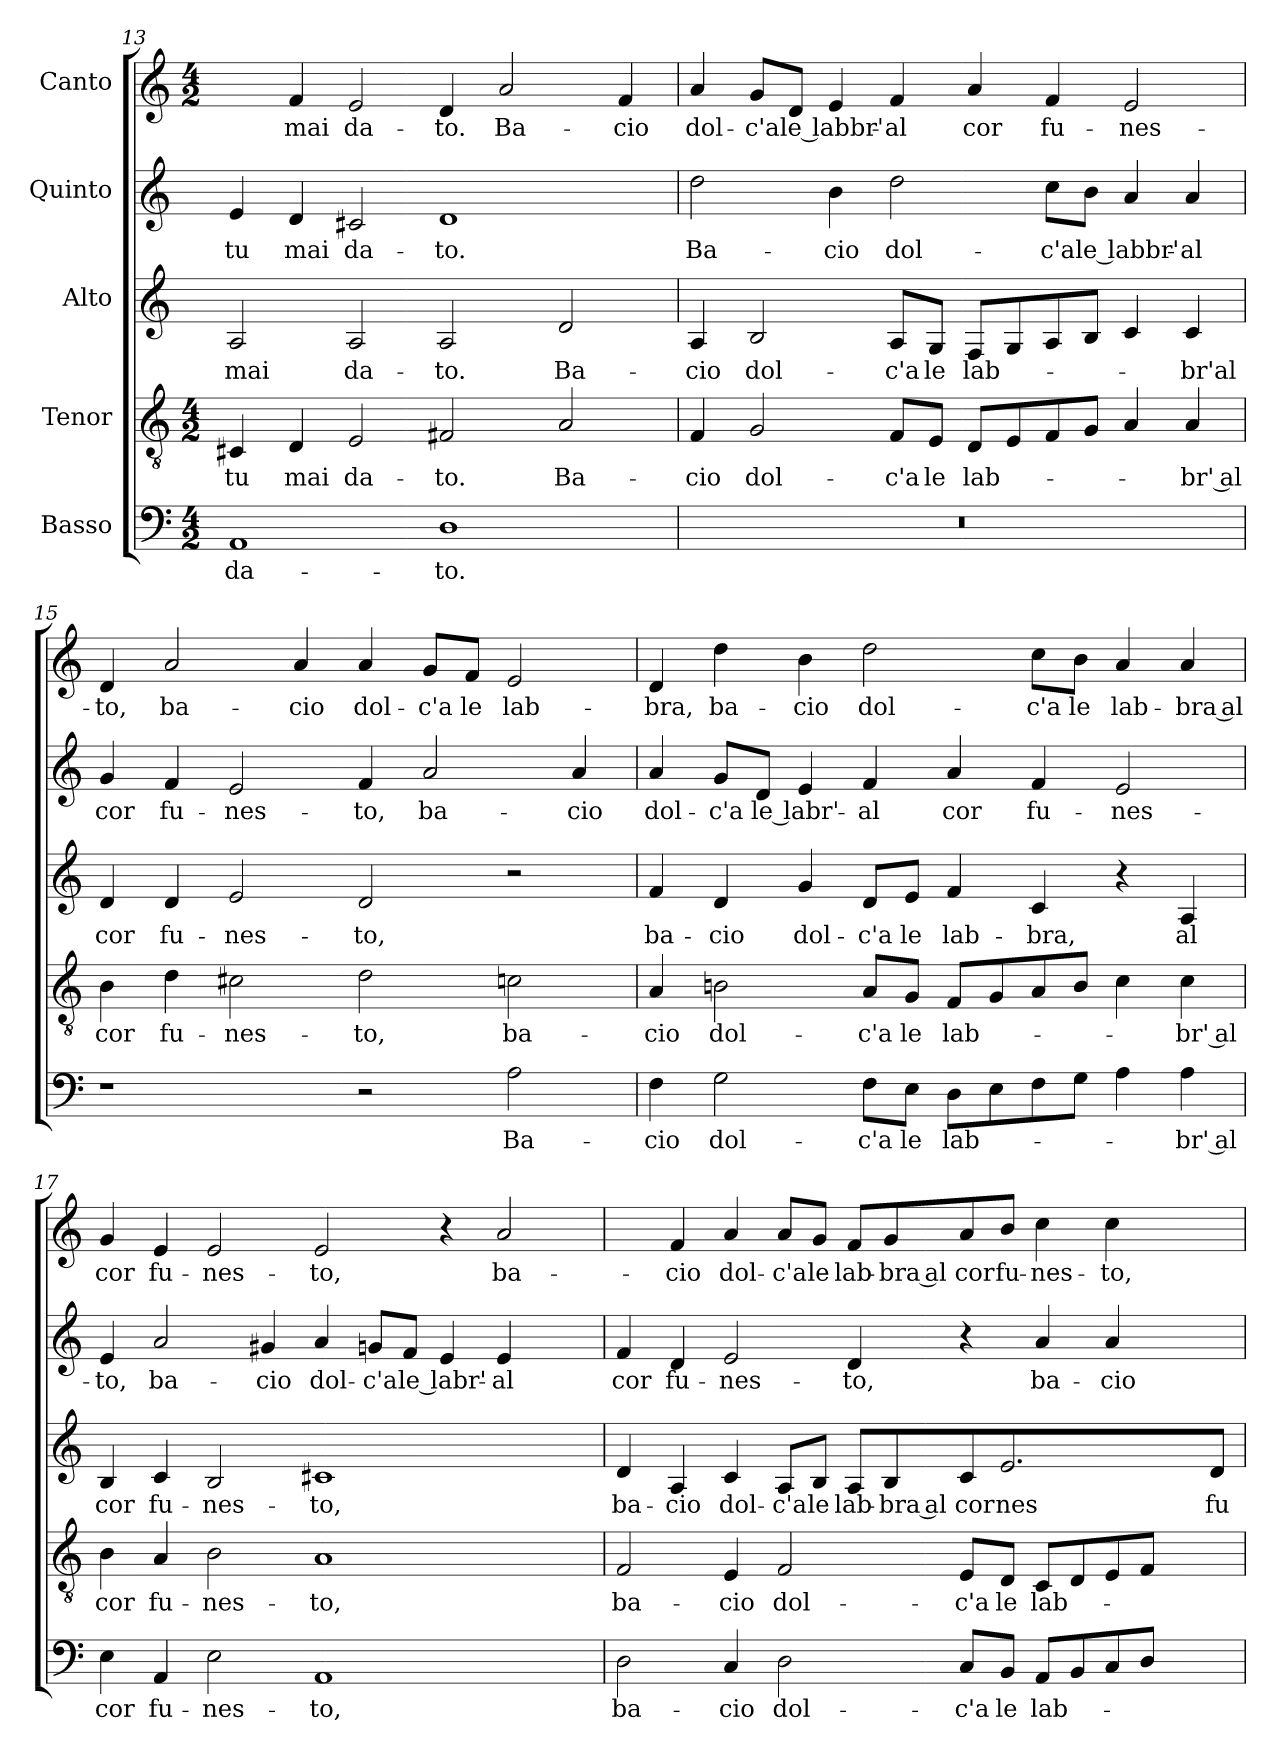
**kern	**text	**kern	**text	**kern	**text	**kern	**text	**kern	**text
*part5	*part5	*part4	*part4	*part3	*part3	*part2	*part2	*part1	*part1
*staff5	*staff5	*staff4	*staff4	*staff3	*staff3	*staff2	*staff2	*staff1	*staff1
*I"Basso	*	*I"Tenor	*	*I"Alto	*	*I"Quinto	*	*I"Canto	*
!!LO:LB:g=z
*clefF4	*	*clefGv2	*	*clefG2	*	*clefG2	*	*clefG2	*
*M4/2	*	*M4/2	*	*	*	*	*	*M4/2	*
=13	=13	=13	=13	=13	=13	=13	=13	=13	=13
!	!LO:LY:b:cj	!	!LO:LY:b:cj	!	!LO:LY:b:cj	!	!LO:LY:b:cj	!	!
1AA	da-	4C#X/	-tu	2A/	mai	4e/	-tu	4ryy	.
!	!	!	!LO:LY:b:cj	!	!	!	!LO:LY:b:cj	!	!LO:LY:b:cj
.	.	4D/	mai	.	.	4d/	mai	4f/	mai
!	!	!	!LO:LY:b:cj	!	!LO:LY:b:cj	!	!LO:LY:b:cj	!	!LO:LY:b:cj
.	.	2E/	da-	2A/	da-	2c#X/	da-	2e/	da-
!	!LO:LY:b:cj	!	!LO:LY:b:cj	!	!LO:LY:b:cj	!	!LO:LY:b:cj	!	!LO:LY:b:cj
1D	-to.	2F#X/	-to.	2A/	-to.	1d	-to.	4d/	-to.
!	!	!	!	!	!	!	!	!	!LO:LY:b:cj
.	.	.	.	.	.	.	.	2a/	Ba-
!	!	!	!LO:LY:b:cj	!	!LO:LY:b:cj	!	!	!	!
.	.	2A/	Ba-	2d/	Ba-	.	.	.	.
!	!	!	!	!	!	!	!	!	!LO:LY:b:cj
.	.	.	.	.	.	.	.	4f/	-cio
=14	=14	=14	=14	=14	=14	=14	=14	=14	=14
!	!	!	!LO:LY:b:cj	!	!LO:LY:b:cj	!	!LO:LY:b:cj	!	!LO:LY:b:cj
0r	.	4F/	-cio	4A/	-cio	2dd\	Ba-	4a/	dol-
!	!	!	!LO:LY:b:cj	!	!LO:LY:b:cj	!	!	!	!LO:LY:b:cj
.	.	2G/	dol-	2B/	dol-	.	.	8g/L	-c'a
!	!	!	!	!	!	!	!	!	!LO:LY:b:cj
.	.	.	.	.	.	.	.	8d/J	le labbr'-
!	!	!	!	!	!	!	!LO:LY:b:cj	!	!
.	.	.	.	.	.	4b\	-cio	4e/	.
!	!	!	!LO:LY:b:cj	!	!LO:LY:b:cj	!	!LO:LY:b:cj	!	!LO:LY:b:cj
.	.	8F/L	-c'a	8A/L	-c'a	2dd\	dol-	4f/	-al
!	!	!	!LO:LY:b:cj	!	!LO:LY:b:cj	!	!	!	!
.	.	8E/J	le	8G/J	le	.	.	.	.
!	!	!	!LO:LY:b:cj	!	!LO:LY:b:cj	!	!	!	!LO:LY:b:cj
.	.	8D/L	lab-	8F/L	lab-	.	.	4a/	cor
.	.	8E/	.	8G/	.	.	.	.	.
!	!	!	!	!	!	!	!LO:LY:b:cj	!	!LO:LY:b:cj
.	.	8F/	.	8A/	.	8cc\L	-c'a	4f/	fu-
!	!	!	!	!	!	!	!LO:LY:b:cj	!	!
.	.	8G/J	.	8B/J	.	8b\J	le labbr'-	.	.
!	!	!	!	!	!	!	!	!	!LO:LY:b:cj
.	.	4A/	.	4c/	.	4a/	.	2e/	-nes-
!	!	!	!LO:LY:b:rj	!	!LO:LY:b:cj	!	!LO:LY:b:cj	!	!
.	.	4A/	-br' al	4c/	-br'al	4a/	-al	.	.
!!LO:PB:g=z
=15	=15	=15	=15	=15	=15	=15	=15	=15	=15
!	!	!	!LO:LY:b:cj	!	!LO:LY:b:cj	!	!LO:LY:b:cj	!	!LO:LY:b:cj
1r	.	4B\	cor	4d/	cor	4g/	cor	4d/	-to,
!	!	!	!LO:LY:b:cj	!	!LO:LY:b:cj	!	!LO:LY:b:cj	!	!LO:LY:b:cj
.	.	4d\	fu-	4d/	fu-	4f/	fu-	2a/	ba-
!	!	!	!LO:LY:b:cj	!	!LO:LY:b:cj	!	!LO:LY:b:cj	!	!
.	.	2c#X\	-nes-	2e/	-nes-	2e/	-nes-	.	.
!	!	!	!	!	!	!	!	!	!LO:LY:b:cj
.	.	.	.	.	.	.	.	4a/	-cio
!	!	!	!LO:LY:b:cj	!	!LO:LY:b:cj	!	!LO:LY:b:cj	!	!LO:LY:b:cj
2r	.	2d\	-to,	2d/	-to,	4f/	-to,	4a/	dol-
!	!	!	!	!	!	!	!LO:LY:b:cj	!	!LO:LY:b:cj
.	.	.	.	.	.	2a/	ba-	8g/L	-c'a
!	!	!	!	!	!	!	!	!	!LO:LY:b:cj
.	.	.	.	.	.	.	.	8f/J	le
!	!LO:LY:b:cj	!	!LO:LY:b:cj	!	!	!	!	!	!LO:LY:b:cj
2A\	Ba-	2cn\	ba-	2r	.	.	.	2e/	lab-
!	!	!	!	!	!	!	!LO:LY:b:cj	!	!
.	.	.	.	.	.	4a/	-cio	.	.
=16	=16	=16	=16	=16	=16	=16	=16	=16	=16
!	!LO:LY:b:cj	!	!LO:LY:b:cj	!	!LO:LY:b:cj	!	!LO:LY:b:cj	!	!LO:LY:b:cj
4F\	-cio	4A/	-cio	4f/	ba-	4a/	dol-	4d/	-bra,
!	!LO:LY:b:cj	!	!LO:LY:b:cj	!	!LO:LY:b:cj	!	!LO:LY:b:cj	!	!LO:LY:b:cj
2G\	dol-	2Bn\	dol-	4d/	-cio	8g/L	-c'a	4dd\	ba-
!	!	!	!	!	!	!	!LO:LY:b:cj	!	!
.	.	.	.	.	.	8d/J	le labr'-	.	.
!	!	!	!	!	!LO:LY:b:cj	!	!	!	!LO:LY:b:cj
.	.	.	.	4g/	dol-	4e/	.	4b\	-cio
!	!LO:LY:b:cj	!	!LO:LY:b:cj	!	!LO:LY:b:cj	!	!LO:LY:b:cj	!	!LO:LY:b:cj
8F\L	-c'a	8A/L	-c'a	8d/L	-c'a	4f/	-al	2dd\	dol-
!	!LO:LY:b:cj	!	!LO:LY:b:cj	!	!LO:LY:b:cj	!	!	!	!
8E\J	le	8G/J	le	8e/J	le	.	.	.	.
!	!LO:LY:b:cj	!	!LO:LY:b:cj	!	!LO:LY:b:cj	!	!LO:LY:b:cj	!	!
8D\L	lab-	8F/L	lab-	4f/	lab-	4a/	cor	.	.
8E\	.	8G/	.	.	.	.	.	.	.
!	!	!	!	!	!LO:LY:b:cj	!	!LO:LY:b:cj	!	!LO:LY:b:cj
8F\	.	8A/	.	4c/	-bra,	4f/	fu-	8cc\L	-c'a
!	!	!	!	!	!	!	!	!	!LO:LY:b:cj
8G\J	.	8B/J	.	.	.	.	.	8b\J	le
!	!	!	!	!	!	!	!LO:LY:b:cj	!	!LO:LY:b:cj
4A\	.	4c\	.	4r	.	2e/	-nes-	4a/	lab-
!	!LO:LY:b:rj	!	!LO:LY:b:rj	!	!LO:LY:b:cj	!	!	!	!LO:LY:b:rj
4A\	-br' al	4c\	-br' al	4A/	al	.	.	4a/	-bra al
!!LO:LB:g=z
=17	=17	=17	=17	=17	=17	=17	=17	=17	=17
!	!LO:LY:b:cj	!	!LO:LY:b:cj	!	!LO:LY:b:cj	!	!LO:LY:b:cj	!	!LO:LY:b:cj
4E\	cor	4B\	cor	4B/	cor	4e/	-to,	4g/	cor
!	!LO:LY:b:cj	!	!LO:LY:b:cj	!	!LO:LY:b:cj	!	!LO:LY:b:cj	!	!LO:LY:b:cj
4AA/	fu-	4A/	fu-	4c/	fu-	2a/	ba-	4e/	fu-
!	!LO:LY:b:cj	!	!LO:LY:b:cj	!	!LO:LY:b:cj	!	!	!	!LO:LY:b:cj
2E\	-nes-	2B\	-nes-	2B/	-nes-	.	.	2e/	-nes-
!	!	!	!	!	!	!	!LO:LY:b:cj	!	!
.	.	.	.	.	.	4g#/	-cio	.	.
!	!LO:LY:b:cj	!	!LO:LY:b:cj	!	!LO:LY:b:cj	!	!LO:LY:b:cj	!	!LO:LY:b:cj
1AA	-to,	1A	-to,	1c#X	-to,	4a/	dol-	2e/	-to,
!	!	!	!	!	!	!	!LO:LY:b:cj	!	!
.	.	.	.	.	.	8g/L	-c'a	.	.
!	!	!	!	!	!	!	!LO:LY:b:cj	!	!
.	.	.	.	.	.	8f/J	le labr'-	.	.
.	.	.	.	.	.	4e/	.	4r	.
!	!	!	!	!	!	!	!LO:LY:b:cj	!	!LO:LY:b:cj
.	.	.	.	.	.	4e/	-al	2a/	ba-
4ryy	.	4ryy	.	4ryy	.	4ryy	.	.	.
=18	=18	=18	=18	=18	=18	=18	=18	=18	=18
!	!LO:LY:b:cj	!	!LO:LY:b:cj	!	!LO:LY:b:cj	!	!LO:LY:b:cj	!	!
2D\	ba-	2F/	ba-	4d/	ba-	4f/	cor	4ryy	.
!	!	!	!	!	!LO:LY:b:cj	!	!LO:LY:b:cj	!	!LO:LY:b:cj
.	.	.	.	4A/	-cio	4d/	fu-	4f/	-cio
!	!LO:LY:b:cj	!	!LO:LY:b:cj	!	!LO:LY:b:cj	!	!LO:LY:b:cj	!	!LO:LY:b:cj
4C/	-cio	4E/	-cio	4c/	dol-	2e/	-nes-	4a/	dol-
!	!LO:LY:b:cj	!	!LO:LY:b:cj	!	!LO:LY:b:cj	!	!	!	!LO:LY:b:cj
2D\	dol-	2F/	dol-	8A/L	-c'a	.	.	8a/L	-c'a
!	!	!	!	!	!LO:LY:b:cj	!	!	!	!LO:LY:b:cj
.	.	.	.	8B/J	le	.	.	8g/J	le
!	!	!	!	!	!LO:LY:b:cj	!	!LO:LY:b:cj	!	!LO:LY:b:cj
.	.	.	.	8A/L	lab-	4d/	-to,	8f/L	lab-
!	!	!	!	!	!LO:LY:b:rj	!	!	!	!LO:LY:b:rj
.	.	.	.	8B/	-bra al	.	.	8g/	-bra al
!	!LO:LY:b:cj	!	!LO:LY:b:cj	!	!LO:LY:b:cj	!	!	!	!LO:LY:b:cj
8C/L	-c'a	8E/L	-c'a	8c/	cor	4r	.	8a/	cor
!	!LO:LY:b:cj	!	!LO:LY:b:cj	!	!LO:LY:b:cj	!	!	!	!LO:LY:b:cj
8BB/J	le	8D/J	le	2.e/	-nes	.	.	8b/J	fu-
!	!LO:LY:b:cj	!	!LO:LY:b:cj	!	!	!	!LO:LY:b:cj	!	!LO:LY:b:cj
8AA/L	lab-	8C/L	lab-	.	.	4a/	ba-	4cc\	-nes-
8BB/	.	8D/	.	.	.	.	.	.	.
!	!	!	!	!	!	!	!LO:LY:b:cj	!	!LO:LY:b:cj
8C/	.	8E/	.	.	.	4a/	-cio	4cc\	-to,
8D/J	.	8F/J	.	.	.	.	.	.	.
4ryy	.	4ryy	.	.	.	4ryy	.	4ryy	.
!	!	!	!	!	!LO:LY:b:cj	!	!	!	!
.	.	.	.	8d/J	fu-	.	.	.	.
=	=	=	=	=	=	=	=	=	=
*-	*-	*-	*-	*-	*-	*-	*-	*-	*-
